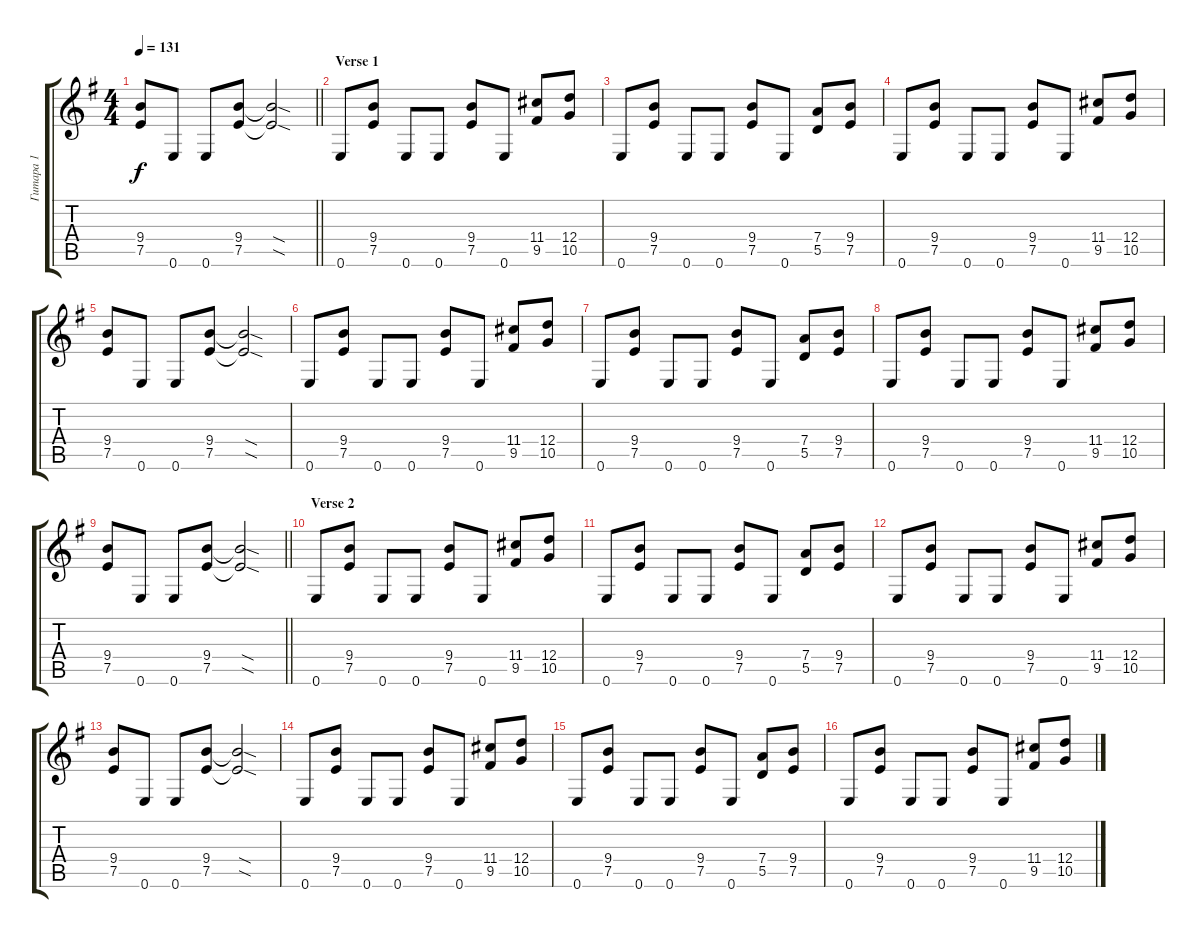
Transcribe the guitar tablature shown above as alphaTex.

\track ("Гитара 1" "Гитара 1") {instrument distortionguitar}
\staff {score tabs}
\tuning (E4 B3 G3 D3 A2 E2) {hide}
\ts (4 4)
\tempo 131
\clef g2
\barLineRight lightlight
\ks eminor
(9.4 7.5).8{dy f} 0.6.8 0.6.8 (9.4 7.5).8 (9.4{sod t} 7.5{sod t}).2 |
\section ("" "Verse 1")
0.6.8 (9.4 7.5).8 0.6.8 0.6.8 (9.4 7.5).8 0.6.8 (11.4 9.5).8 (12.4 10.5).8 |
0.6.8 (9.4 7.5).8 0.6.8 0.6.8 (9.4 7.5).8 0.6.8 (7.4 5.5).8 (9.4 7.5).8 |
0.6.8 (9.4 7.5).8 0.6.8 0.6.8 (9.4 7.5).8 0.6.8 (11.4 9.5).8 (12.4 10.5).8 |
(9.4 7.5).8 0.6.8 0.6.8 (9.4 7.5).8 (9.4{sod t} 7.5{sod t}).2 |
0.6.8 (9.4 7.5).8 0.6.8 0.6.8 (9.4 7.5).8 0.6.8 (11.4 9.5).8 (12.4 10.5).8 |
0.6.8 (9.4 7.5).8 0.6.8 0.6.8 (9.4 7.5).8 0.6.8 (7.4 5.5).8 (9.4 7.5).8 |
0.6.8 (9.4 7.5).8 0.6.8 0.6.8 (9.4 7.5).8 0.6.8 (11.4 9.5).8 (12.4 10.5).8 |
\barLineRight lightlight
(9.4 7.5).8 0.6.8 0.6.8 (9.4 7.5).8 (9.4{sod t} 7.5{sod t}).2 |
\section ("" "Verse 2")
0.6.8 (9.4 7.5).8 0.6.8 0.6.8 (9.4 7.5).8 0.6.8 (11.4 9.5).8 (12.4 10.5).8 |
0.6.8 (9.4 7.5).8 0.6.8 0.6.8 (9.4 7.5).8 0.6.8 (7.4 5.5).8 (9.4 7.5).8 |
0.6.8 (9.4 7.5).8 0.6.8 0.6.8 (9.4 7.5).8 0.6.8 (11.4 9.5).8 (12.4 10.5).8 |
(9.4 7.5).8 0.6.8 0.6.8 (9.4 7.5).8 (9.4{sod t} 7.5{sod t}).2 |
0.6.8 (9.4 7.5).8 0.6.8 0.6.8 (9.4 7.5).8 0.6.8 (11.4 9.5).8 (12.4 10.5).8 |
0.6.8 (9.4 7.5).8 0.6.8 0.6.8 (9.4 7.5).8 0.6.8 (7.4 5.5).8 (9.4 7.5).8 |
0.6.8 (9.4 7.5).8 0.6.8 0.6.8 (9.4 7.5).8 0.6.8 (11.4 9.5).8 (12.4 10.5).8
